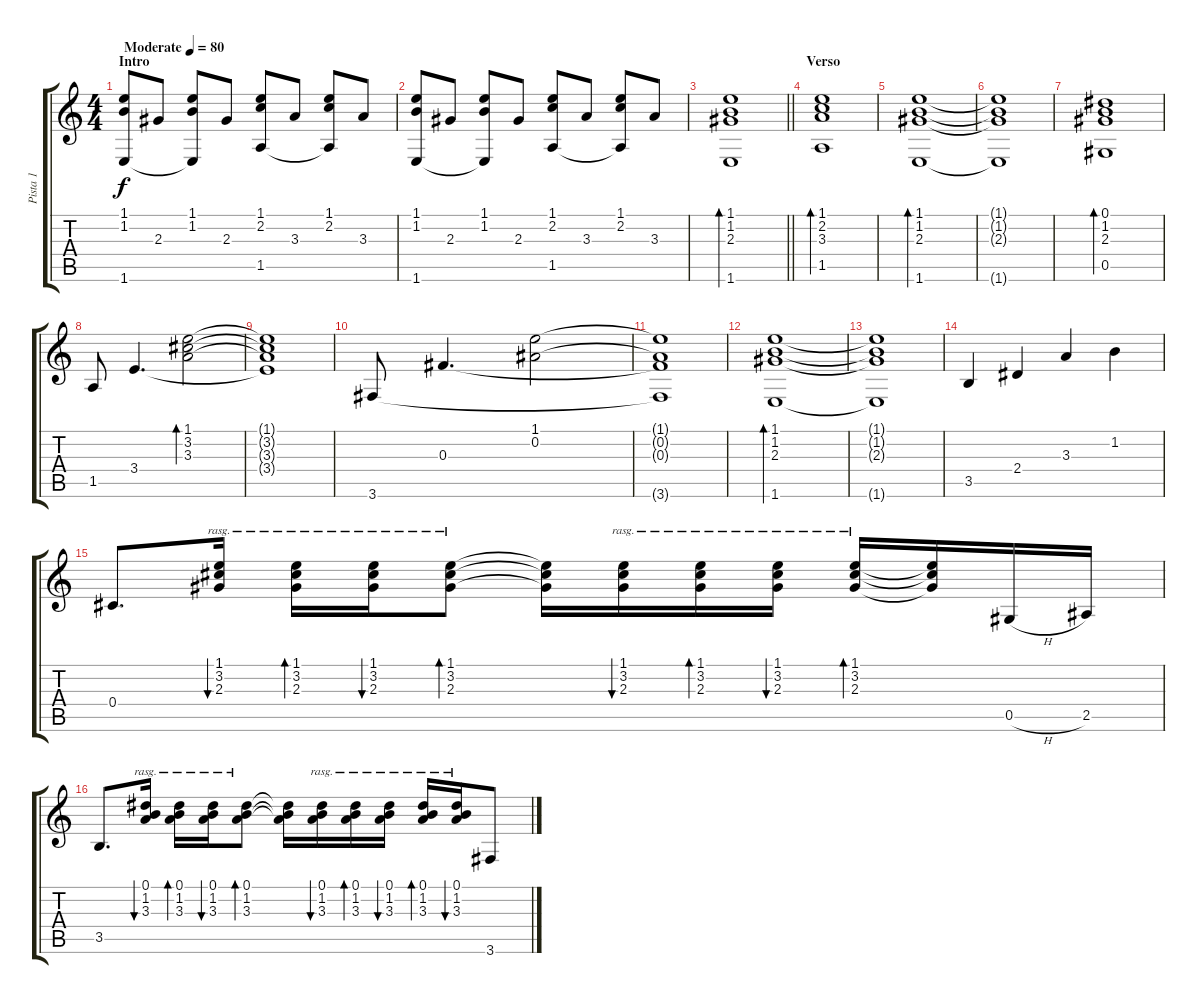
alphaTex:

\track ("Pista 1" "Pista 1") {instrument acousticguitarnylon}
\staff {score tabs}
\tuning (Eb4 Bb3 Gb3 Db3 Ab2 Eb2) {hide}
\ts (4 4)
\section ("" "Intro")
\tempo (80 "Moderate")
\clef g2
\ks c
(1.1 1.2 1.6).8{dy f instrument acousticguitarnylon} 2.3.8 (1.1 1.2 1.6{t}).8 2.3.8 (1.1 2.2 1.5).8 3.3.8 (1.1 2.2 1.5{t}).8 3.3.8 |
(1.1 1.2 1.6).8 2.3.8 (1.1 1.2 1.6{t}).8 2.3.8 (1.1 2.2 1.5).8 3.3.8 (1.1 2.2 1.5{t}).8 3.3.8 |
\barLineRight lightlight
(1.1 1.2 2.3 1.6).1{bd 480} |
\section ("" "Verso")
(1.1 2.2 3.3 1.5).1{bd 480} |
(1.1 1.2 2.3 1.6).1{bd 480} |
(1.1{t} 1.2{t} 2.3{t} 1.6{t}).1 |
(0.1 1.2 2.3 0.5).1{bd 480} |
1.5.8 3.4.4{d} (1.1 3.2 3.3).2{bd 240} |
(1.1{t} 3.2{t} 3.3{t} 3.4{t}).1 |
3.6.8 0.3.4{d} (1.1 0.2).2 |
(1.1{t} 0.2{t} 0.3{t} 3.6{t}).1 |
(1.1 1.2 2.3 1.6).1{bd 480} |
(1.1{t} 1.2{t} 2.3{t} 1.6{t}).1 |
3.5.4 2.4.4 3.3.4 1.2.4 |
0.4.8{d} (1.1 3.2 2.3).16{bu 30 rasg ii} (1.1 3.2 2.3).16{bd 30 rasg ii} (1.1 3.2 2.3).16{bu 120 rasg ii} (1.1 3.2 2.3).8{bd 120 rasg ii} (1.1{t} 3.2{t} 2.3{t}).16 (1.1 3.2 2.3).16{bu 120 rasg ii} (1.1 3.2 2.3).16{bd 120 rasg ii} (1.1 3.2 2.3).16{bu 120 rasg ii} (1.1 3.2 2.3).16{bd 120 rasg ii} (1.1{t} 3.2{t} 2.3{t}).16 0.5{h}.16 2.5.16 |
3.5.8{d} (0.1 1.2 3.3).16{bu 30 rasg ii} (0.1 1.2 3.3).16{bd 30 rasg ii} (0.1 1.2 3.3).16{bu 120 rasg ii} (0.1 1.2 3.3).8{bd 120 rasg ii} (0.1{t} 1.2{t} 3.3{t}).16 (0.1 1.2 3.3).16{bu 120 rasg ii} (0.1 1.2 3.3).16{bd 120 rasg ii} (0.1 1.2 3.3).16{bu 120 rasg ii} (0.1 1.2 3.3).16{bd 120 rasg ii} (0.1 1.2 3.3).16{bu 120 rasg ii} 3.6.8
